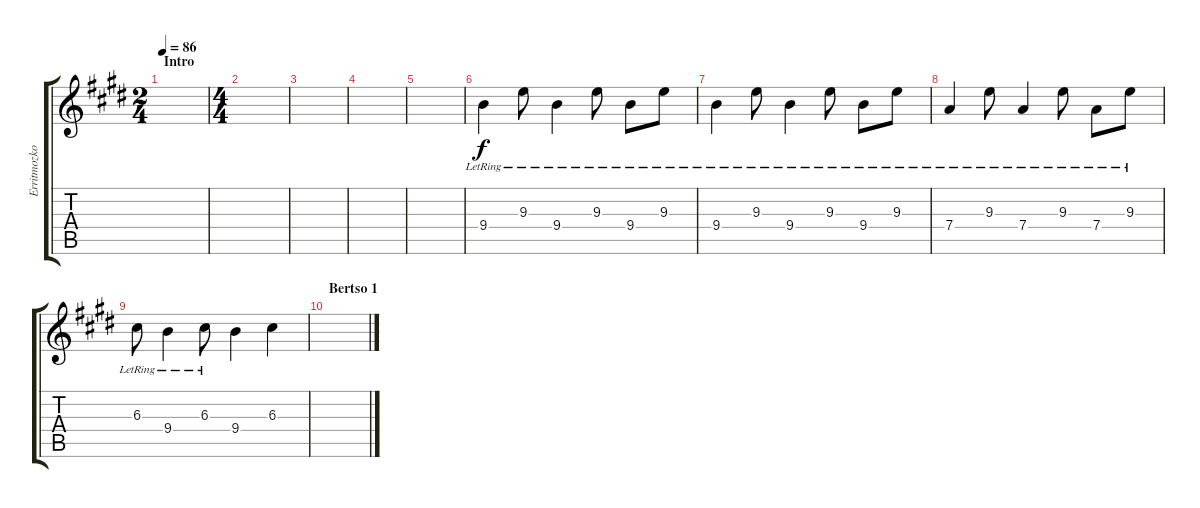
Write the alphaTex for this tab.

\track ("Erritmozko Gitarra 2" "Erritmozko") {instrument distortionguitar}
\staff {score tabs}
\tuning (E4 B3 G3 D3 A2 E2) {hide}
\ts (2 4)
\section ("" "Intro")
\tempo 86
\clef g2
\ks e
|
\ts (4 4)
|
|
|
|
9.4{lr}.4 9.3{lr}.8 9.4{lr}.4 9.3{lr}.8 9.4{lr}.8 9.3{lr}.8 |
9.4{lr}.4 9.3{lr}.8 9.4{lr}.4 9.3{lr}.8 9.4{lr}.8 9.3{lr}.8 |
7.4{lr}.4 9.3{lr}.8 7.4{lr}.4 9.3{lr}.8 7.4{lr}.8 9.3{lr}.8 |
6.3{lr}.8 9.4{lr}.4 6.3{lr}.8 9.4.4 6.3.4 |
\section ("" "Bertso 1")
